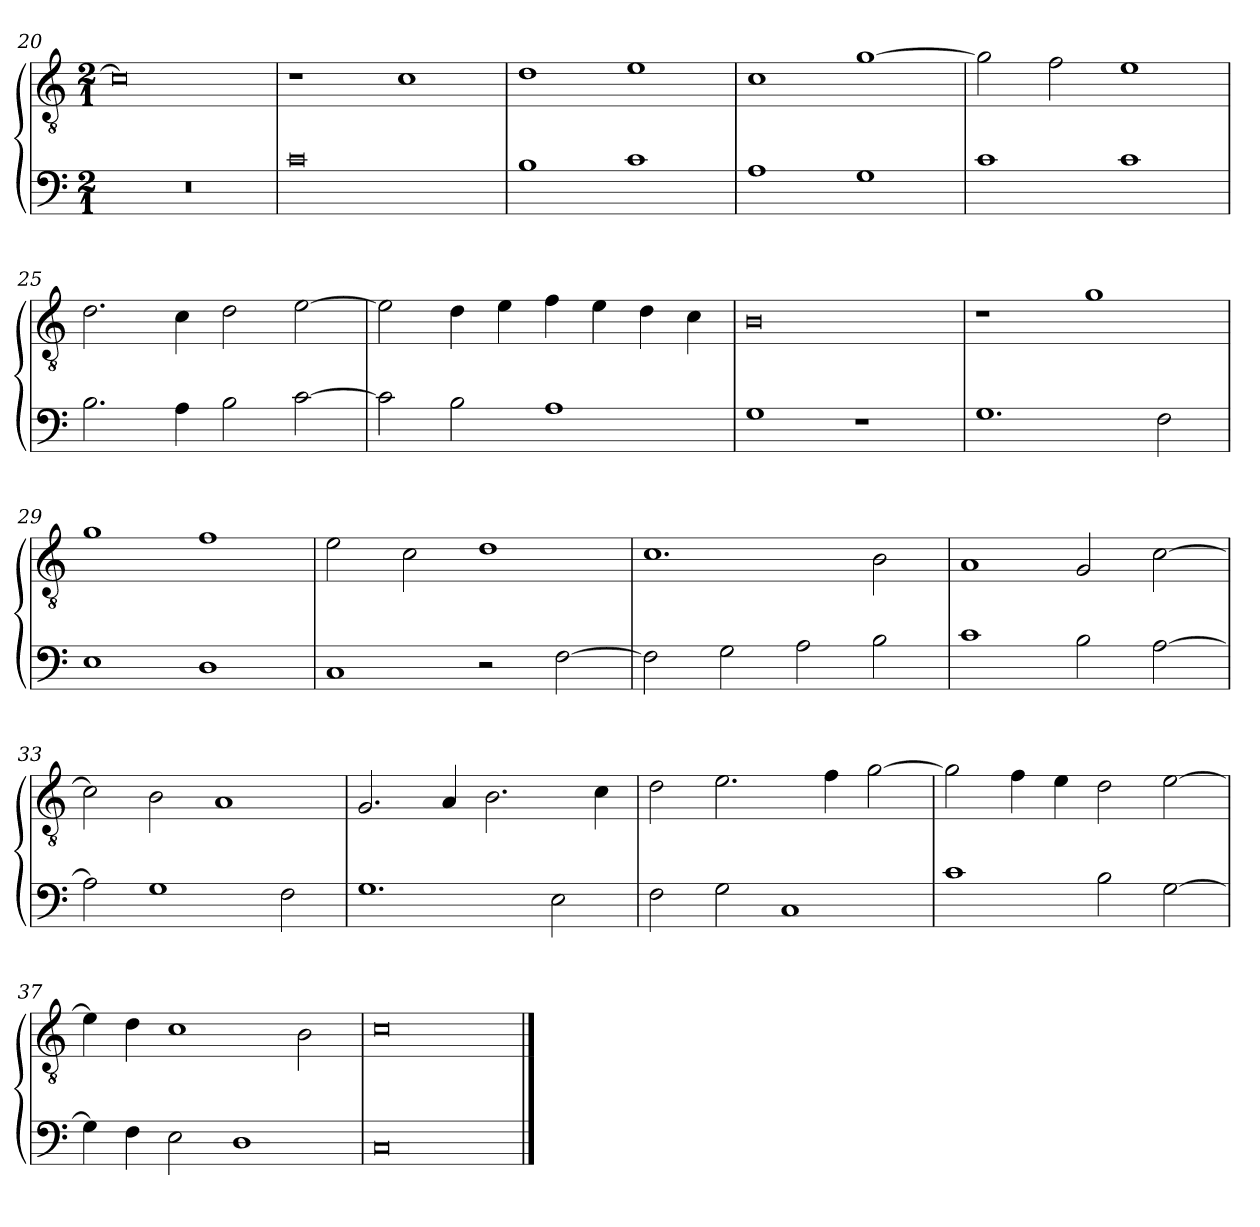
**kern	**kern
*part2	*part1
*staff2	*staff1
*clefF4	*clefGv2
*k[]	*k[]
*M2/1	*M2/1
=20	=20
0r	0c]
=21	=21
0c	1r
.	1c
=22	=22
1B	1d
1c	1e
=23	=23
1A	1c
1G	[1g
=24	=24
1c	2g]
.	2f
1c	1e
=25	=25
2.B	2.d
4A	4c
2B	2d
[2c	[2e
=26	=26
2c]	2e]
2B	4d
.	4e
1A	4f
.	4e
.	4d
.	4c
=27	=27
1G	0B
1r	.
=28	=28
1.G	1r
.	1g
2F	.
=29	=29
1E	1g
1D	1f
=30	=30
1C	2e
.	2c
2r	1d
[2F	.
=31	=31
2F]	1.c
2G	.
2A	.
2B	2B
=32	=32
1c	1A
2B	2G
[2A	[2c
=33	=33
2A]	2c]
1G	2B
.	1A
2F	.
=34	=34
1.G	2.G
.	4A
.	2.B
2E	.
.	4c
=35	=35
2F	2d
2G	2.e
1C	.
.	4f
.	[2g
=36	=36
1c	2g]
.	4f
.	4e
2B	2d
[2G	[2e
=37	=37
4G]	4e]
4F	4d
2E	1c
1D	.
.	2B
=38	=38
0C	0c
==	==
*-	*-
